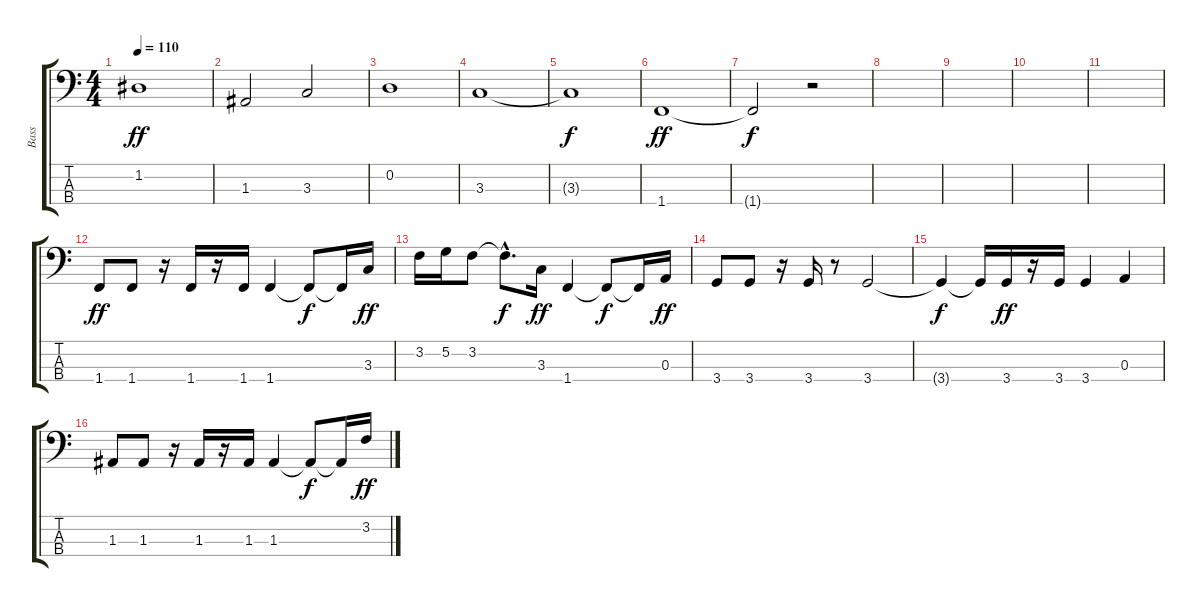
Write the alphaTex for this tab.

\track ("Bass" "Bass") {instrument electricbassfinger}
\staff {score tabs}
\tuning (G2 D2 A1 E1) {hide}
\ts (4 4)
\tempo 110
\clef f4
\ks c
1.2.1{dy ff} |
1.3.2 3.3.2 |
0.2.1 |
3.3.1 |
3.3{t}.1{dy f} |
1.4.1{dy ff} |
1.4{t}.2{dy f} r.2 |
|
|
|
|
1.4.8{dy ff} 1.4.8 r.16 1.4.16 r.16 1.4.16 1.4.4 1.4{t}.8{dy f} 1.4{t}.16 3.3.16{dy ff} |
3.2.16 5.2.16 3.2.8 3.2{hac t}.8{d dy f} 3.3.16{dy ff} 1.4.4 1.4{t}.8{dy f} 1.4{t}.16 0.3.16{dy ff} |
3.4.8 3.4.8 r.16 3.4.16 r.8 3.4.2 |
3.4{t}.4{dy f} 3.4{t}.16 3.4.16{dy ff} r.16 3.4.16 3.4.4 0.3.4 |
1.3.8 1.3.8 r.16 1.3.16 r.16 1.3.16 1.3.4 1.3{t}.8{dy f} 1.3{t}.16 3.2.16{dy ff}
